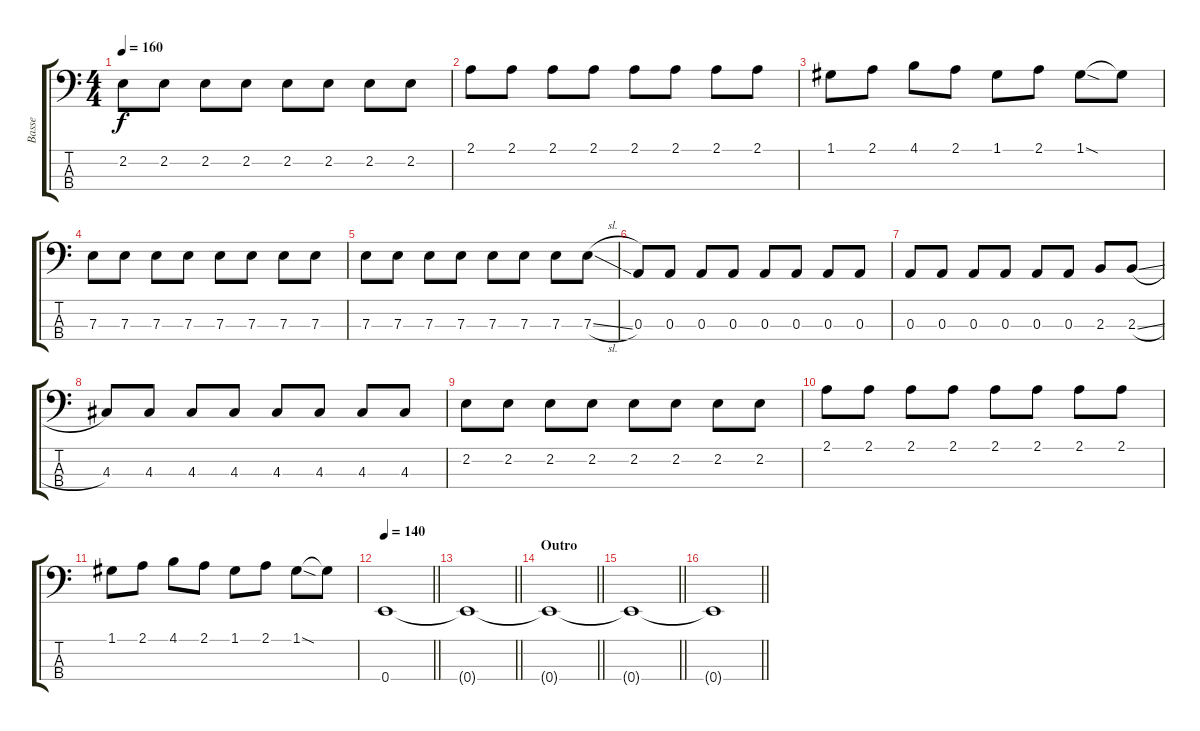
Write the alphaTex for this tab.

\track ("Basse" "Basse") {instrument electricbassfinger}
\staff {score tabs}
\tuning (G2 D2 A1 E1) {hide}
\ts (4 4)
\tempo 160
\clef f4
\ks c
2.2.8{dy f} 2.2.8 2.2.8 2.2.8 2.2.8 2.2.8 2.2.8 2.2.8 |
2.1.8 2.1.8 2.1.8 2.1.8 2.1.8 2.1.8 2.1.8 2.1.8 |
1.1.8 2.1.8 4.1.8 2.1.8 1.1.8 2.1.8 1.1{sod}.8 1.1{t}.8 |
7.3.8 7.3.8 7.3.8 7.3.8 7.3.8 7.3.8 7.3.8 7.3.8 |
7.3.8 7.3.8 7.3.8 7.3.8 7.3.8 7.3.8 7.3.8 7.3{sl}.8 |
0.3.8 0.3.8 0.3.8 0.3.8 0.3.8 0.3.8 0.3.8 0.3.8 |
0.3.8 0.3.8 0.3.8 0.3.8 0.3.8 0.3.8 2.3.8 2.3{sl}.8 |
4.3.8 4.3.8 4.3.8 4.3.8 4.3.8 4.3.8 4.3.8 4.3.8 |
2.2.8 2.2.8 2.2.8 2.2.8 2.2.8 2.2.8 2.2.8 2.2.8 |
2.1.8 2.1.8 2.1.8 2.1.8 2.1.8 2.1.8 2.1.8 2.1.8 |
1.1.8 2.1.8 4.1.8 2.1.8 1.1.8 2.1.8 1.1{sod}.8 1.1{t}.8 |
\tempo 140
\barLineRight lightlight
0.4.1 |
\barLineRight lightlight
0.4{t}.1 |
\section ("" "Outro")
\barLineRight lightlight
0.4{t}.1 |
\barLineRight lightlight
0.4{t}.1{volume 0} |
\barLineRight lightlight
0.4{t}.1
